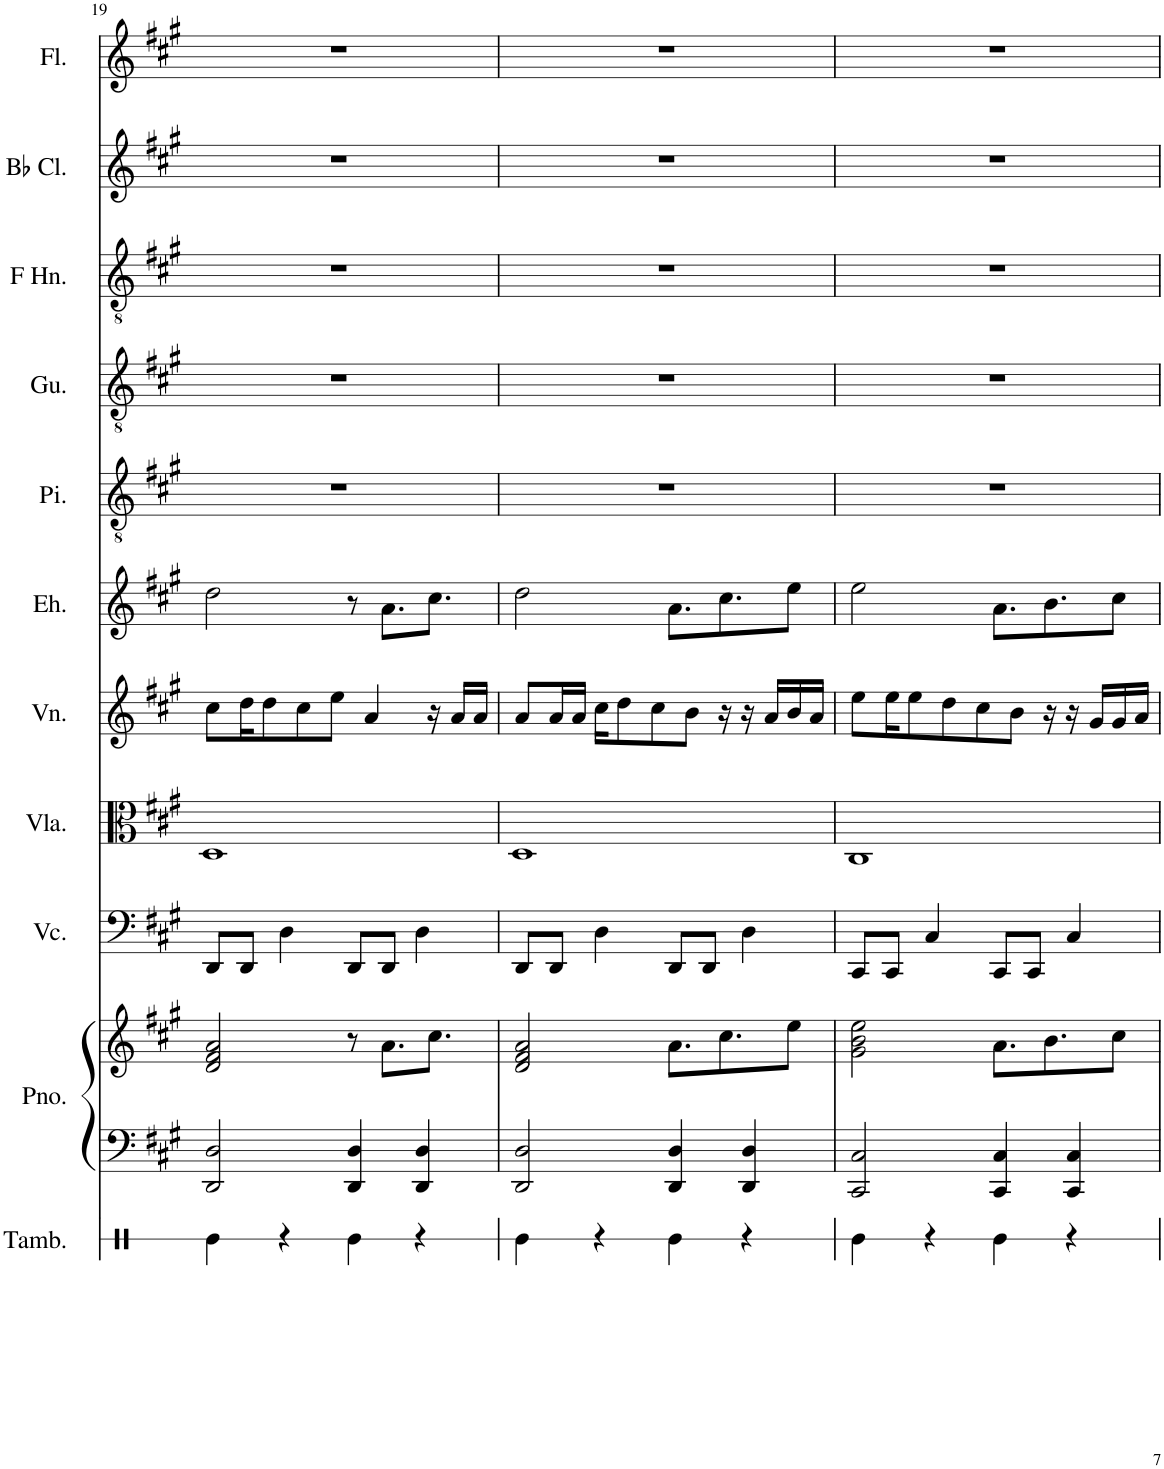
**kern	**kern	**kern	**kern	**kern	**kern	**kern	**kern	**kern	**kern	**kern	**kern
*part11	*part10	*part10	*part9	*part8	*part7	*part6	*part5	*part4	*part3	*part2	*part1
*staff12	*staff11	*staff10	*staff9	*staff8	*staff7	*staff6	*staff5	*staff4	*staff3	*staff2	*staff1
*I"Tambourine	*I"Piano	*	*I"Violoncello	*I"Viola	*I"Violin	*I"Erhu	*I"Pipa	*I"Guzheng	*I"Horn in F	*I"Bb Clarinet	*I"Flute
*I'Tamb.	*I'Pno.	*	*I'Vc.	*I'Vla.	*I'Vn.	*I'Eh.	*I'Pi.	*I'Gu.	*	*I'Bb Cl.	*I'Fl.
!!LO:PB:g=z
*clefX	*clefF4	*clefG2	*clefF4	*clefC3	*clefG2	*clefG2	*clefGv2	*clefGv2	*clefGv2	*clefG2	*clefG2
*	*	*	*	*	*	*	*	*	*ITrd4c7	*ITrd1c2	*
*k[]	*k[f#c#g#]	*k[f#c#g#]	*k[f#c#g#]	*k[f#c#g#]	*k[f#c#g#]	*k[f#c#g#]	*k[f#c#g#]	*k[f#c#g#]	*k[f#c#g#]	*k[f#c#g#]	*k[f#c#g#]
*M4/4	*M4/4	*M4/4	*M4/4	*M4/4	*M4/4	*M4/4	*M4/4	*M4/4	*M4/4	*M4/4	*M4/4
=19	=19	=19	=19	=19	=19	=19	=19	=19	=19	=19	=19
4Re\	2DD/ 2D/	2d/ 2f#/ 2a/	8DD/L	1D	8cc#\L	2dd\	1r	1r	1r	1r	1r
.	.	.	8DD/J	.	16dd\K	.	.	.	.	.	.
.	.	.	.	.	8dd\	.	.	.	.	.	.
4r	.	.	4D\	.	.	.	.	.	.	.	.
.	.	.	.	.	8cc#\	.	.	.	.	.	.
.	.	.	.	.	8ee\J	.	.	.	.	.	.
4Re\	4DD/ 4D/	8r	8DD/L	.	.	8r	.	.	.	.	.
.	.	.	.	.	4a/	.	.	.	.	.	.
.	.	8.a\L	8DD/J	.	.	8.a\L	.	.	.	.	.
4r	4DD/ 4D/	.	4D\	.	.	.	.	.	.	.	.
.	.	8.cc#\J	.	.	16r	8.cc#\J	.	.	.	.	.
.	.	.	.	.	16a/LL	.	.	.	.	.	.
.	.	.	.	.	16a/JJ	.	.	.	.	.	.
=20	=20	=20	=20	=20	=20	=20	=20	=20	=20	=20	=20
4Re\	2DD/ 2D/	2d/ 2f#/ 2a/	8DD/L	1D	8a/L	2dd\	1r	1r	1r	1r	1r
.	.	.	8DD/J	.	16a/L	.	.	.	.	.	.
.	.	.	.	.	16a/JJ	.	.	.	.	.	.
4r	.	.	4D\	.	16cc#\KL	.	.	.	.	.	.
.	.	.	.	.	8dd\	.	.	.	.	.	.
.	.	.	.	.	8cc#\	.	.	.	.	.	.
4Re\	4DD/ 4D/	8.a\L	8DD/L	.	.	8.a\L	.	.	.	.	.
.	.	.	.	.	8b\J	.	.	.	.	.	.
.	.	.	8DD/J	.	.	.	.	.	.	.	.
.	.	8.cc#\	.	.	16r	8.cc#\	.	.	.	.	.
4r	4DD/ 4D/	.	4D\	.	16r	.	.	.	.	.	.
.	.	.	.	.	16a/LL	.	.	.	.	.	.
.	.	8ee\J	.	.	16b/	8ee\J	.	.	.	.	.
.	.	.	.	.	16a/JJ	.	.	.	.	.	.
=21	=21	=21	=21	=21	=21	=21	=21	=21	=21	=21	=21
4Re\	2CC#/ 2C#/	2g#\ 2b\ 2ee\	8CC#/L	1C#	8ee\L	2ee\	1r	1r	1r	1r	1r
.	.	.	8CC#/J	.	16ee\K	.	.	.	.	.	.
.	.	.	.	.	8ee\	.	.	.	.	.	.
4r	.	.	4C#/	.	.	.	.	.	.	.	.
.	.	.	.	.	8dd\	.	.	.	.	.	.
.	.	.	.	.	8cc#\	.	.	.	.	.	.
4Re\	4CC#/ 4C#/	8.a\L	8CC#/L	.	.	8.a\L	.	.	.	.	.
.	.	.	.	.	8b\J	.	.	.	.	.	.
.	.	.	8CC#/J	.	.	.	.	.	.	.	.
.	.	8.b\	.	.	16r	8.b\	.	.	.	.	.
4r	4CC#/ 4C#/	.	4C#/	.	16r	.	.	.	.	.	.
.	.	.	.	.	16g#/LL	.	.	.	.	.	.
.	.	8cc#\J	.	.	16g#/	8cc#\J	.	.	.	.	.
.	.	.	.	.	16a/JJ	.	.	.	.	.	.
=	=	=	=	=	=	=	=	=	=	=	=
*-	*-	*-	*-	*-	*-	*-	*-	*-	*-	*-	*-
